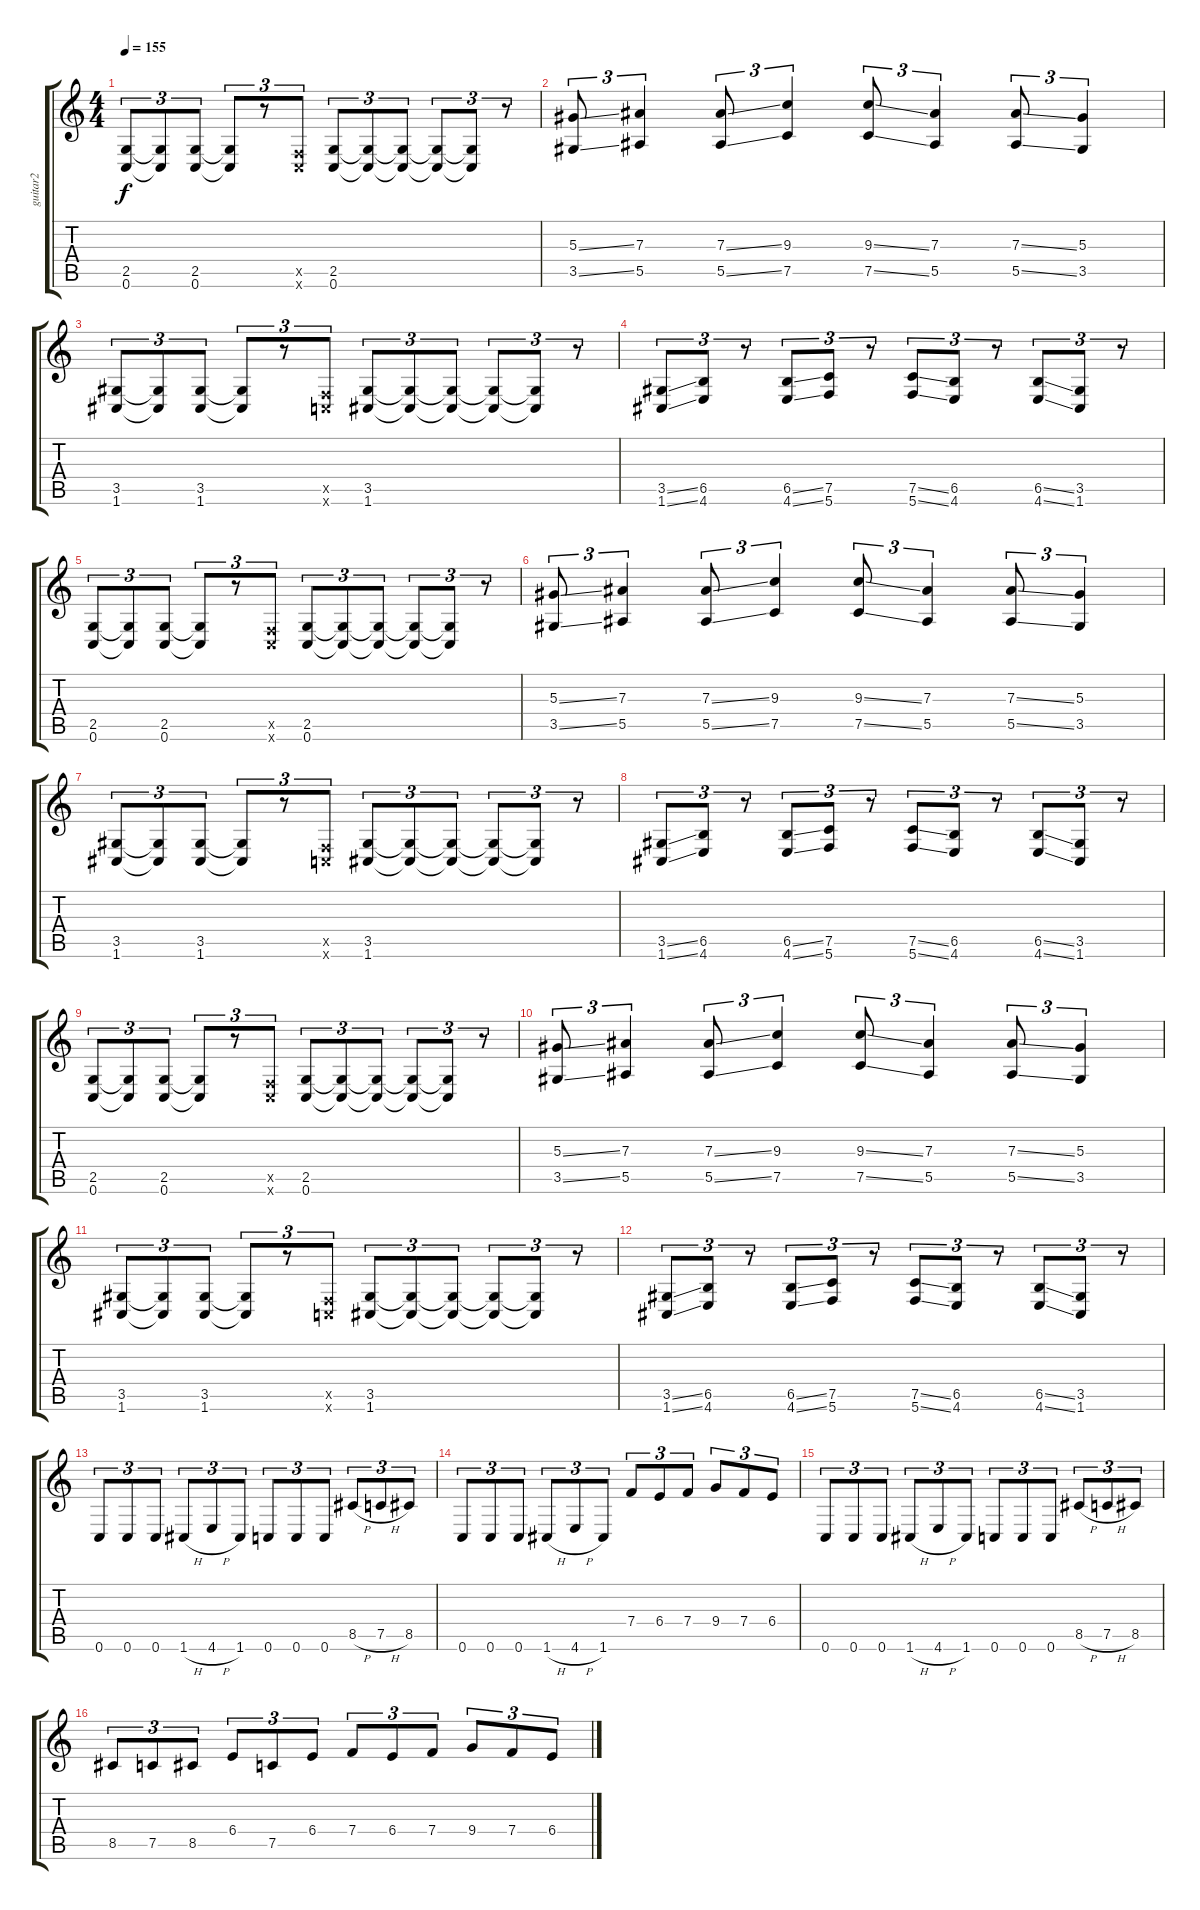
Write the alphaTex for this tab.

\track ("guitar2" "guitar2") {instrument overdrivenguitar}
\staff {score tabs}
\tuning (C4 G3 Eb3 Bb2 F2 C2) {hide}
\ts (4 4)
\tempo 155
\clef g2
\ks c
(2.5 0.6).8{tu (3 2) dy f} (2.5{t} 0.6{t}).8{tu (3 2)} (2.5 0.6).8{tu (3 2)} (2.5{t} 0.6{t}).8{tu (3 2)} r.8{tu (3 2)} (0.5{x} 0.6{x}).8{tu (3 2)} (2.5 0.6).8{tu (3 2)} (2.5{t} 0.6{t}).8{tu (3 2)} (2.5{t} 0.6{t}).8{tu (3 2)} (2.5{t} 0.6{t}).8{tu (3 2)} (2.5{t} 0.6{t}).8{tu (3 2)} r.8{tu (3 2)} |
(5.3{ss} 3.5{ss}).8{tu (3 2)} (7.3 5.5).4{tu (3 2)} (7.3{ss} 5.5{ss}).8{tu (3 2)} (9.3 7.5).4{tu (3 2)} (9.3{ss} 7.5{ss}).8{tu (3 2)} (7.3 5.5).4{tu (3 2)} (7.3{ss} 5.5{ss}).8{tu (3 2)} (5.3 3.5).4{tu (3 2)} |
(3.5 1.6).8{tu (3 2)} (3.5{t} 1.6{t}).8{tu (3 2)} (3.5 1.6).8{tu (3 2)} (3.5{t} 1.6{t}).8{tu (3 2)} r.8{tu (3 2)} (0.5{x} 0.6{x}).8{tu (3 2)} (3.5 1.6).8{tu (3 2)} (3.5{t} 1.6{t}).8{tu (3 2)} (3.5{t} 1.6{t}).8{tu (3 2)} (3.5{t} 1.6{t}).8{tu (3 2)} (3.5{t} 1.6{t}).8{tu (3 2)} r.8{tu (3 2)} |
(3.5{ss} 1.6{ss}).8{tu (3 2)} (6.5 4.6).8{tu (3 2)} r.8{tu (3 2)} (6.5{ss} 4.6{ss}).8{tu (3 2)} (7.5 5.6).8{tu (3 2)} r.8{tu (3 2)} (7.5{ss} 5.6{ss}).8{tu (3 2)} (6.5 4.6).8{tu (3 2)} r.8{tu (3 2)} (6.5{ss} 4.6{ss}).8{tu (3 2)} (3.5 1.6).8{tu (3 2)} r.8{tu (3 2)} |
(2.5 0.6).8{tu (3 2)} (2.5{t} 0.6{t}).8{tu (3 2)} (2.5 0.6).8{tu (3 2)} (2.5{t} 0.6{t}).8{tu (3 2)} r.8{tu (3 2)} (0.5{x} 0.6{x}).8{tu (3 2)} (2.5 0.6).8{tu (3 2)} (2.5{t} 0.6{t}).8{tu (3 2)} (2.5{t} 0.6{t}).8{tu (3 2)} (2.5{t} 0.6{t}).8{tu (3 2)} (2.5{t} 0.6{t}).8{tu (3 2)} r.8{tu (3 2)} |
(5.3{ss} 3.5{ss}).8{tu (3 2)} (7.3 5.5).4{tu (3 2)} (7.3{ss} 5.5{ss}).8{tu (3 2)} (9.3 7.5).4{tu (3 2)} (9.3{ss} 7.5{ss}).8{tu (3 2)} (7.3 5.5).4{tu (3 2)} (7.3{ss} 5.5{ss}).8{tu (3 2)} (5.3 3.5).4{tu (3 2)} |
(3.5 1.6).8{tu (3 2)} (3.5{t} 1.6{t}).8{tu (3 2)} (3.5 1.6).8{tu (3 2)} (3.5{t} 1.6{t}).8{tu (3 2)} r.8{tu (3 2)} (0.5{x} 0.6{x}).8{tu (3 2)} (3.5 1.6).8{tu (3 2)} (3.5{t} 1.6{t}).8{tu (3 2)} (3.5{t} 1.6{t}).8{tu (3 2)} (3.5{t} 1.6{t}).8{tu (3 2)} (3.5{t} 1.6{t}).8{tu (3 2)} r.8{tu (3 2)} |
(3.5{ss} 1.6{ss}).8{tu (3 2)} (6.5 4.6).8{tu (3 2)} r.8{tu (3 2)} (6.5{ss} 4.6{ss}).8{tu (3 2)} (7.5 5.6).8{tu (3 2)} r.8{tu (3 2)} (7.5{ss} 5.6{ss}).8{tu (3 2)} (6.5 4.6).8{tu (3 2)} r.8{tu (3 2)} (6.5{ss} 4.6{ss}).8{tu (3 2)} (3.5 1.6).8{tu (3 2)} r.8{tu (3 2)} |
(2.5 0.6).8{tu (3 2)} (2.5{t} 0.6{t}).8{tu (3 2)} (2.5 0.6).8{tu (3 2)} (2.5{t} 0.6{t}).8{tu (3 2)} r.8{tu (3 2)} (0.5{x} 0.6{x}).8{tu (3 2)} (2.5 0.6).8{tu (3 2)} (2.5{t} 0.6{t}).8{tu (3 2)} (2.5{t} 0.6{t}).8{tu (3 2)} (2.5{t} 0.6{t}).8{tu (3 2)} (2.5{t} 0.6{t}).8{tu (3 2)} r.8{tu (3 2)} |
(5.3{ss} 3.5{ss}).8{tu (3 2)} (7.3 5.5).4{tu (3 2)} (7.3{ss} 5.5{ss}).8{tu (3 2)} (9.3 7.5).4{tu (3 2)} (9.3{ss} 7.5{ss}).8{tu (3 2)} (7.3 5.5).4{tu (3 2)} (7.3{ss} 5.5{ss}).8{tu (3 2)} (5.3 3.5).4{tu (3 2)} |
(3.5 1.6).8{tu (3 2)} (3.5{t} 1.6{t}).8{tu (3 2)} (3.5 1.6).8{tu (3 2)} (3.5{t} 1.6{t}).8{tu (3 2)} r.8{tu (3 2)} (0.5{x} 0.6{x}).8{tu (3 2)} (3.5 1.6).8{tu (3 2)} (3.5{t} 1.6{t}).8{tu (3 2)} (3.5{t} 1.6{t}).8{tu (3 2)} (3.5{t} 1.6{t}).8{tu (3 2)} (3.5{t} 1.6{t}).8{tu (3 2)} r.8{tu (3 2)} |
(3.5{ss} 1.6{ss}).8{tu (3 2)} (6.5 4.6).8{tu (3 2)} r.8{tu (3 2)} (6.5{ss} 4.6{ss}).8{tu (3 2)} (7.5 5.6).8{tu (3 2)} r.8{tu (3 2)} (7.5{ss} 5.6{ss}).8{tu (3 2)} (6.5 4.6).8{tu (3 2)} r.8{tu (3 2)} (6.5{ss} 4.6{ss}).8{tu (3 2)} (3.5 1.6).8{tu (3 2)} r.8{tu (3 2)} |
0.6.8{tu (3 2) volume 16} 0.6.8{tu (3 2)} 0.6.8{tu (3 2)} 1.6{h}.8{tu (3 2)} 4.6{h}.8{tu (3 2)} 1.6.8{tu (3 2)} 0.6.8{tu (3 2)} 0.6.8{tu (3 2)} 0.6.8{tu (3 2)} 8.5{h}.8{tu (3 2)} 7.5{h}.8{tu (3 2)} 8.5.8{tu (3 2)} |
0.6.8{tu (3 2)} 0.6.8{tu (3 2)} 0.6.8{tu (3 2)} 1.6{h}.8{tu (3 2)} 4.6{h}.8{tu (3 2)} 1.6.8{tu (3 2)} 7.4.8{tu (3 2)} 6.4.8{tu (3 2)} 7.4.8{tu (3 2)} 9.4.8{tu (3 2)} 7.4.8{tu (3 2)} 6.4.8{tu (3 2)} |
0.6.8{tu (3 2)} 0.6.8{tu (3 2)} 0.6.8{tu (3 2)} 1.6{h}.8{tu (3 2)} 4.6{h}.8{tu (3 2)} 1.6.8{tu (3 2)} 0.6.8{tu (3 2)} 0.6.8{tu (3 2)} 0.6.8{tu (3 2)} 8.5{h}.8{tu (3 2)} 7.5{h}.8{tu (3 2)} 8.5.8{tu (3 2)} |
8.5.8{tu (3 2)} 7.5.8{tu (3 2)} 8.5.8{tu (3 2)} 6.4.8{tu (3 2)} 7.5.8{tu (3 2)} 6.4.8{tu (3 2)} 7.4.8{tu (3 2)} 6.4.8{tu (3 2)} 7.4.8{tu (3 2)} 9.4.8{tu (3 2)} 7.4.8{tu (3 2)} 6.4.8{tu (3 2)}
